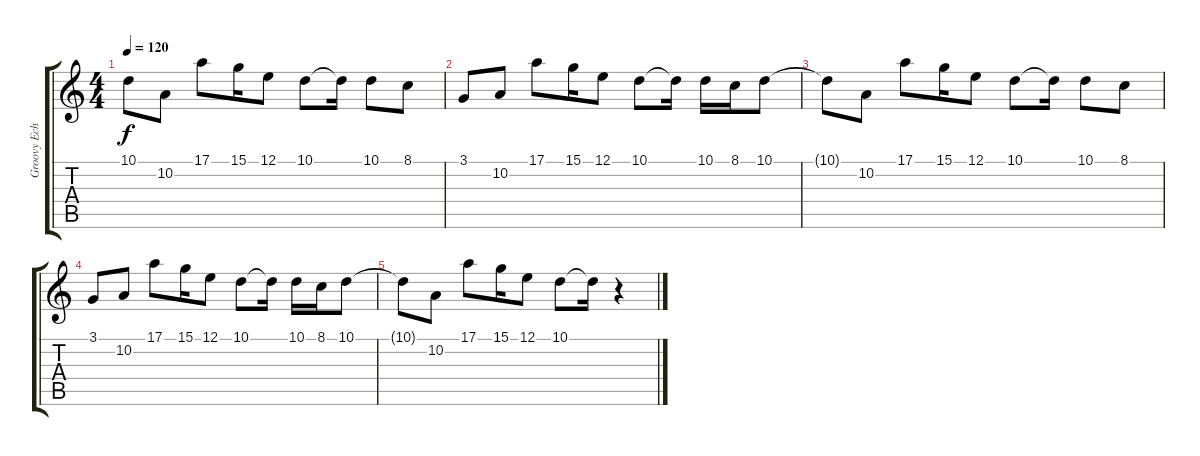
\track ("Groovy Echo" "Groovy Ech") {instrument rockorgan}
\staff {score tabs}
\tuning (E4 B3 G3 D3 A2 E2) {hide}
\ts (4 4)
\tempo 120
\clef g2
\ks c
10.1{t}.8{dy f} 10.2.8 17.1.8 15.1.16 12.1.8 10.1.8 10.1{t}.16 10.1.8 8.1.8 |
3.1.8 10.2.8 17.1.8 15.1.16 12.1.8 10.1.8 10.1{t}.16 10.1.16 8.1.16 10.1.8 |
10.1{t}.8 10.2.8 17.1.8 15.1.16 12.1.8 10.1.8 10.1{t}.16 10.1.8 8.1.8 |
3.1.8 10.2.8 17.1.8 15.1.16 12.1.8 10.1.8 10.1{t}.16 10.1.16 8.1.16 10.1.8 |
10.1{t}.8 10.2.8 17.1.8 15.1.16 12.1.8 10.1.8 10.1{t}.16 r.4
